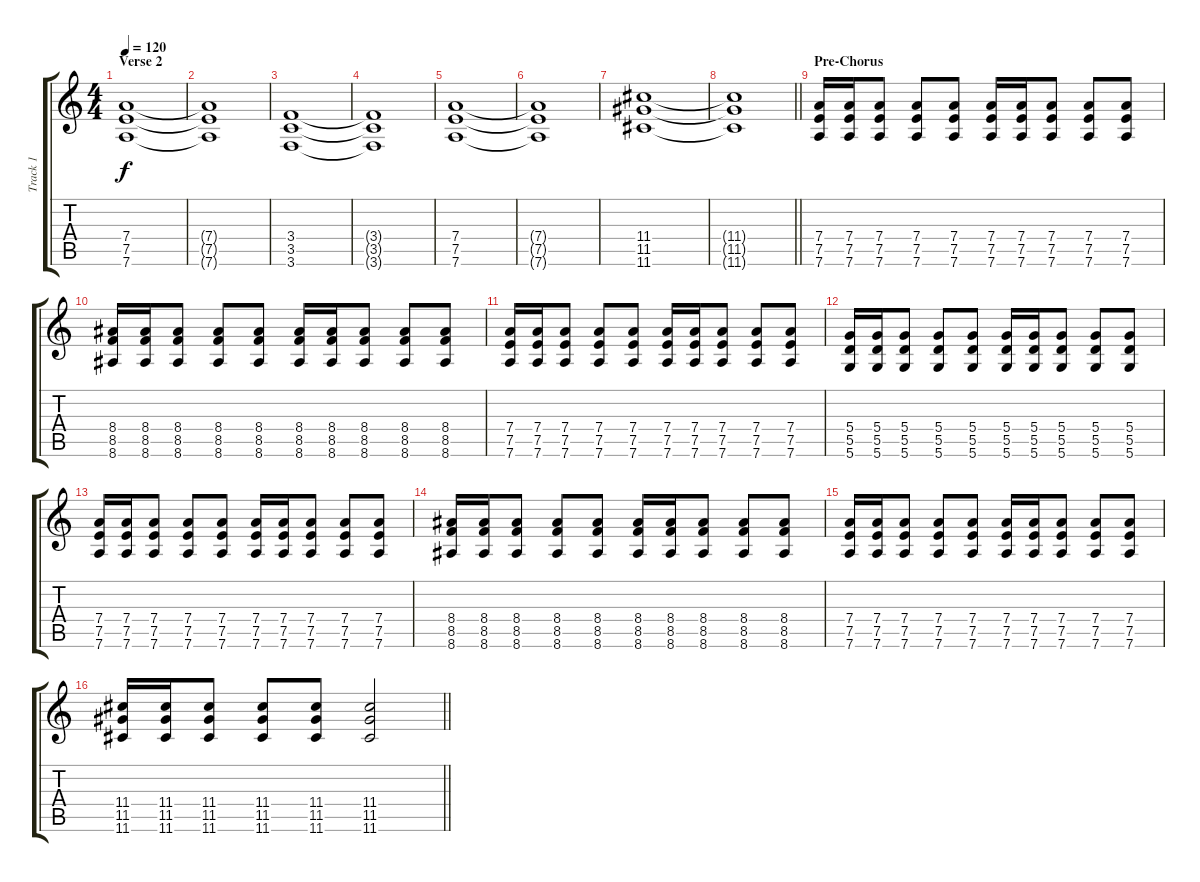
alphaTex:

\track ("Track 1" "Track 1") {instrument distortionguitar}
\staff {score tabs}
\tuning (E4 B3 G3 D3 A2 D2) {hide}
\ts (4 4)
\section ("" "Verse 2")
\tempo 120
\clef g2
\ks c
(7.4 7.5 7.6).1{dy f} |
(7.4{t} 7.5{t} 7.6{t}).1 |
(3.4 3.5 3.6).1 |
(3.4{t} 3.5{t} 3.6{t}).1 |
(7.4 7.5 7.6).1 |
(7.4{t} 7.5{t} 7.6{t}).1 |
(11.4 11.5 11.6).1 |
\barLineRight lightlight
(11.4{t} 11.5{t} 11.6{t}).1 |
\section ("" "Pre-Chorus")
(7.4 7.5 7.6).16 (7.4 7.5 7.6).16 (7.4 7.5 7.6).8 (7.4 7.5 7.6).8 (7.4 7.5 7.6).8 (7.4 7.5 7.6).16 (7.4 7.5 7.6).16 (7.4 7.5 7.6).8 (7.4 7.5 7.6).8 (7.4 7.5 7.6).8 |
(8.4 8.5 8.6).16 (8.4 8.5 8.6).16 (8.4 8.5 8.6).8 (8.4 8.5 8.6).8 (8.4 8.5 8.6).8 (8.4 8.5 8.6).16 (8.4 8.5 8.6).16 (8.4 8.5 8.6).8 (8.4 8.5 8.6).8 (8.4 8.5 8.6).8 |
(7.4 7.5 7.6).16 (7.4 7.5 7.6).16 (7.4 7.5 7.6).8 (7.4 7.5 7.6).8 (7.4 7.5 7.6).8 (7.4 7.5 7.6).16 (7.4 7.5 7.6).16 (7.4 7.5 7.6).8 (7.4 7.5 7.6).8 (7.4 7.5 7.6).8 |
(5.4 5.5 5.6).16 (5.4 5.5 5.6).16 (5.4 5.5 5.6).8 (5.4 5.5 5.6).8 (5.4 5.5 5.6).8 (5.4 5.5 5.6).16 (5.4 5.5 5.6).16 (5.4 5.5 5.6).8 (5.4 5.5 5.6).8 (5.4 5.5 5.6).8 |
(7.4 7.5 7.6).16 (7.4 7.5 7.6).16 (7.4 7.5 7.6).8 (7.4 7.5 7.6).8 (7.4 7.5 7.6).8 (7.4 7.5 7.6).16 (7.4 7.5 7.6).16 (7.4 7.5 7.6).8 (7.4 7.5 7.6).8 (7.4 7.5 7.6).8 |
(8.4 8.5 8.6).16 (8.4 8.5 8.6).16 (8.4 8.5 8.6).8 (8.4 8.5 8.6).8 (8.4 8.5 8.6).8 (8.4 8.5 8.6).16 (8.4 8.5 8.6).16 (8.4 8.5 8.6).8 (8.4 8.5 8.6).8 (8.4 8.5 8.6).8 |
(7.4 7.5 7.6).16 (7.4 7.5 7.6).16 (7.4 7.5 7.6).8 (7.4 7.5 7.6).8 (7.4 7.5 7.6).8 (7.4 7.5 7.6).16 (7.4 7.5 7.6).16 (7.4 7.5 7.6).8 (7.4 7.5 7.6).8 (7.4 7.5 7.6).8 |
\barLineRight lightlight
(11.4 11.5 11.6).16 (11.4 11.5 11.6).16 (11.4 11.5 11.6).8 (11.4 11.5 11.6).8 (11.4 11.5 11.6).8 (11.4 11.5 11.6).2
